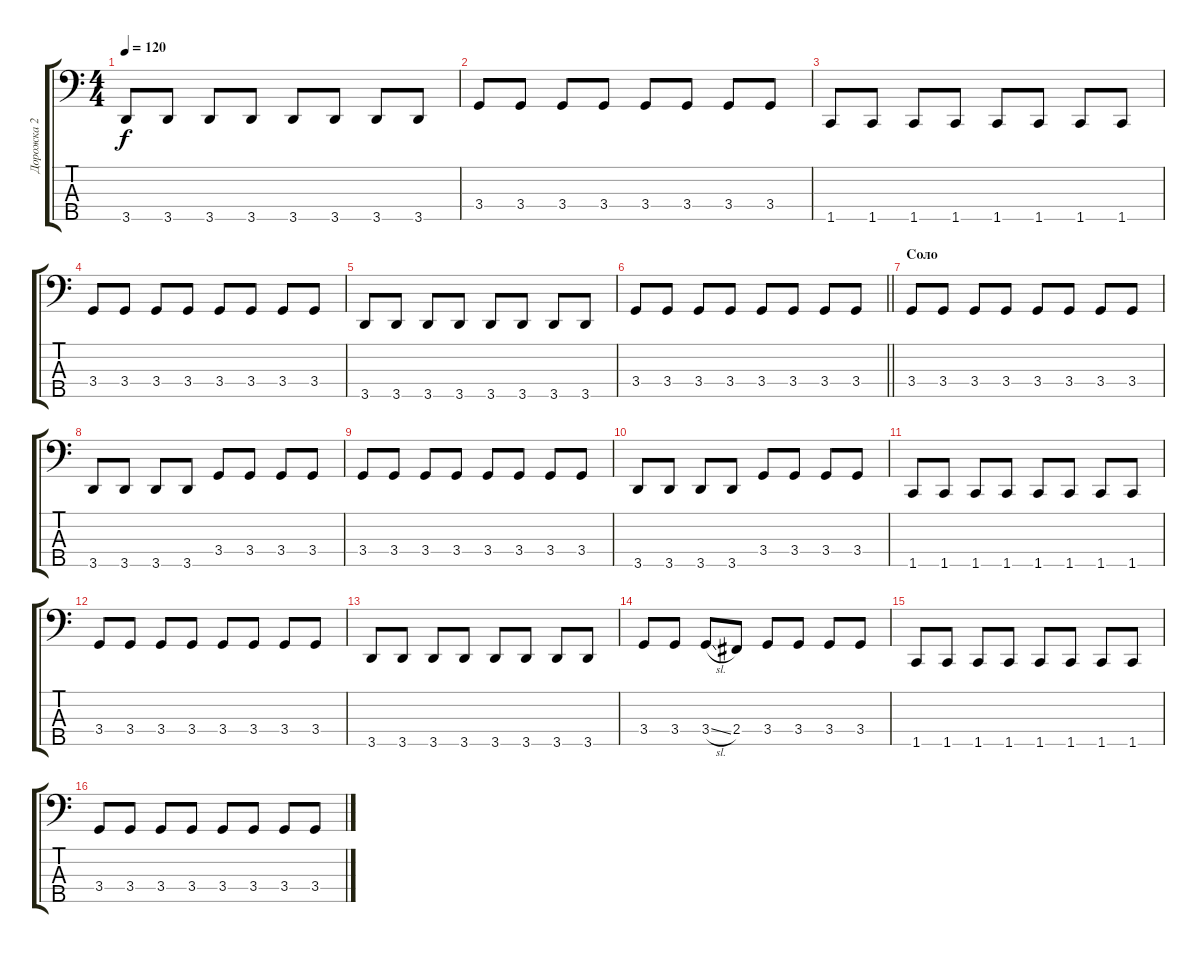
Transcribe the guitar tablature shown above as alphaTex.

\track ("Дорожка 2" "Дорожка 2") {instrument electricbassfinger}
\staff {score tabs}
\tuning (G2 D2 A1 E1 B0) {hide}
\ts (4 4)
\tempo 120
\clef f4
\ks c
3.5.8{dy f} 3.5.8 3.5.8 3.5.8 3.5.8 3.5.8 3.5.8 3.5.8 |
3.4.8 3.4.8 3.4.8 3.4.8 3.4.8 3.4.8 3.4.8 3.4.8 |
1.5.8 1.5.8 1.5.8 1.5.8 1.5.8 1.5.8 1.5.8 1.5.8 |
3.4.8 3.4.8 3.4.8 3.4.8 3.4.8 3.4.8 3.4.8 3.4.8 |
3.5.8 3.5.8 3.5.8 3.5.8 3.5.8 3.5.8 3.5.8 3.5.8 |
\barLineRight lightlight
3.4.8 3.4.8 3.4.8 3.4.8 3.4.8 3.4.8 3.4.8 3.4.8 |
\section ("" "Соло")
3.4.8 3.4.8 3.4.8 3.4.8 3.4.8 3.4.8 3.4.8 3.4.8 |
3.5.8 3.5.8 3.5.8 3.5.8 3.4.8 3.4.8 3.4.8 3.4.8 |
3.4.8 3.4.8 3.4.8 3.4.8 3.4.8 3.4.8 3.4.8 3.4.8 |
3.5.8 3.5.8 3.5.8 3.5.8 3.4.8 3.4.8 3.4.8 3.4.8 |
1.5.8 1.5.8 1.5.8 1.5.8 1.5.8 1.5.8 1.5.8 1.5.8 |
3.4.8 3.4.8 3.4.8 3.4.8 3.4.8 3.4.8 3.4.8 3.4.8 |
3.5.8 3.5.8 3.5.8 3.5.8 3.5.8 3.5.8 3.5.8 3.5.8 |
3.4.8 3.4.8 3.4{sl}.8 2.4.8 3.4.8 3.4.8 3.4.8 3.4.8 |
1.5.8 1.5.8 1.5.8 1.5.8 1.5.8 1.5.8 1.5.8 1.5.8 |
3.4.8 3.4.8 3.4.8 3.4.8 3.4.8 3.4.8 3.4.8 3.4.8
